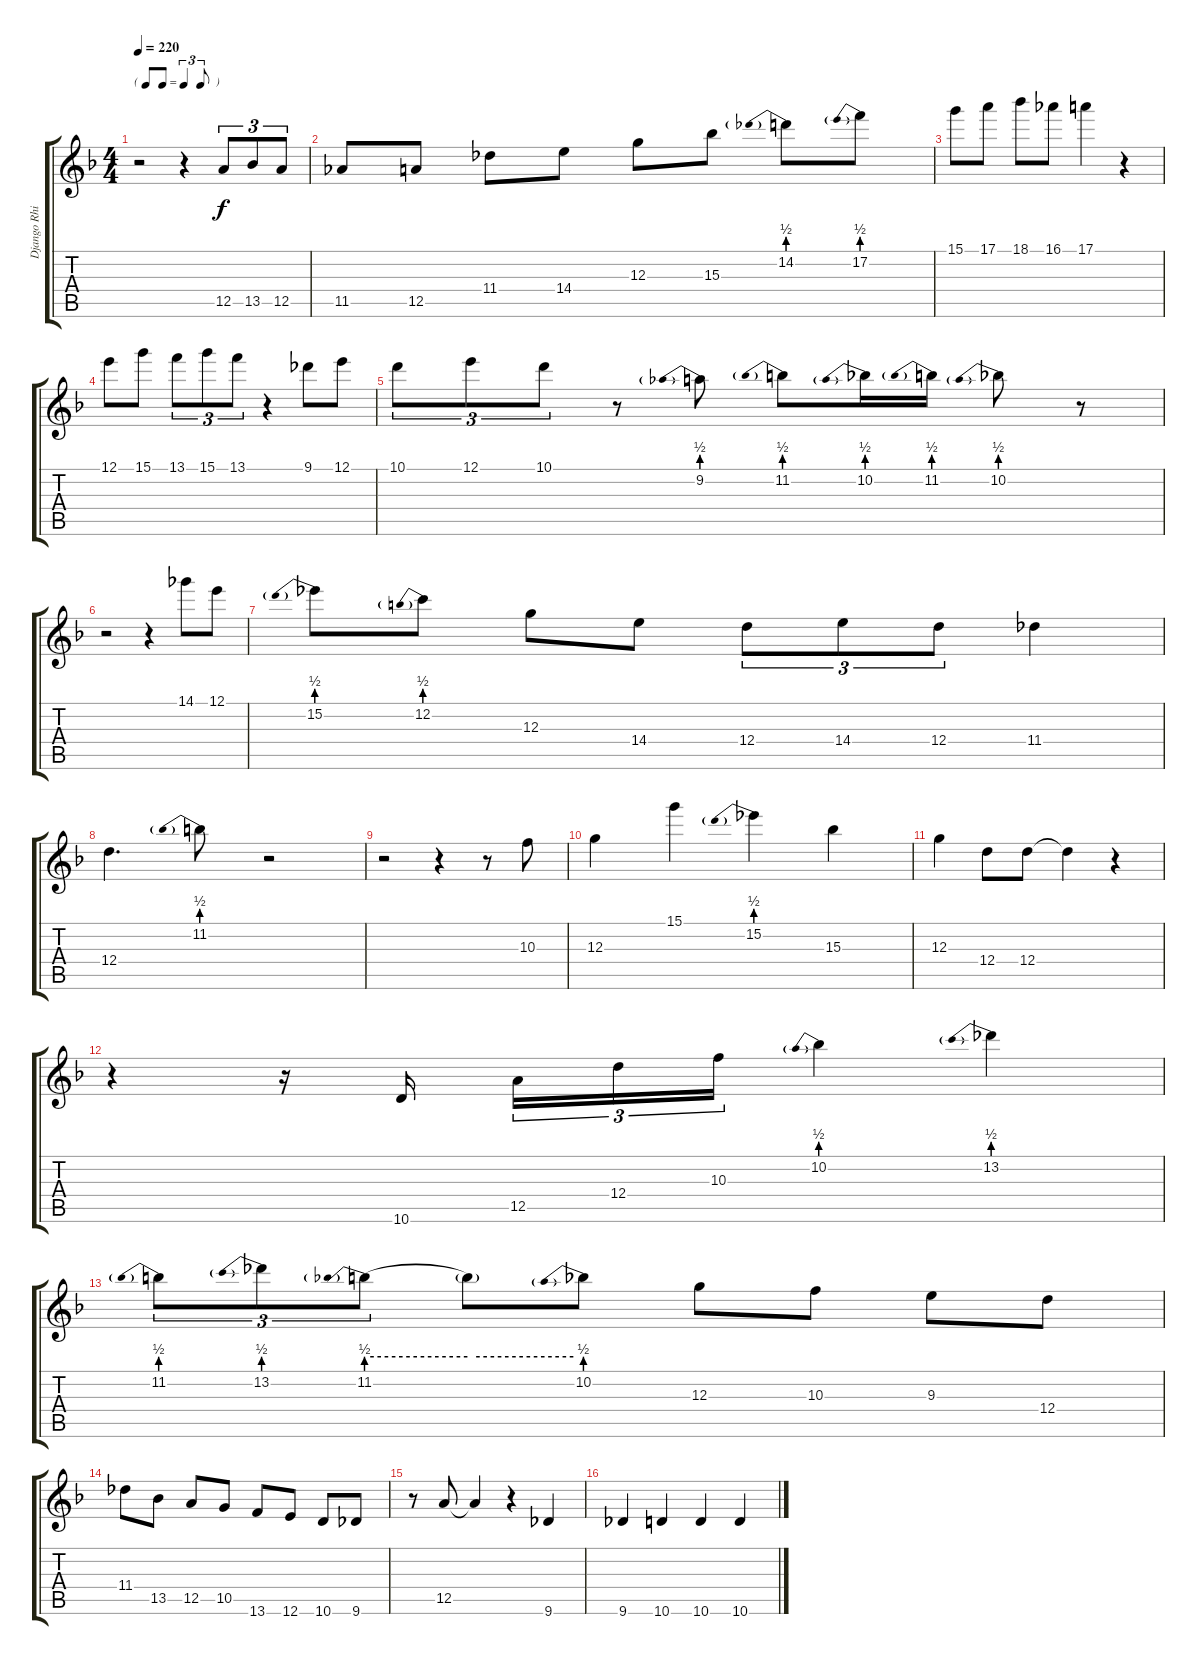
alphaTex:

\track ("Django Rhinehardt" "Django Rhi") {instrument electricguitarjazz}
\staff {score tabs}
\tuning (E4 B3 G3 D3 A2 E2) {hide}
\ts (4 4)
\tf triplet8th
\tempo 220
\clef g2
\ks f
r.2{dy f} r.4 12.5.8{tu (3 2)} 13.5.8{tu (3 2)} 12.5.8{tu (3 2)} |
11.5.8 12.5.8 11.4.8 14.4.8 12.3.8 15.3.8 14.2{be (prebend 0 2 60 2)}.8 17.2{be (prebend 0 2 60 2)}.8 |
15.1.8 17.1.8 18.1.8 16.1.8 17.1.4 r.4 |
12.1.8 15.1.8 13.1.8{tu (3 2)} 15.1.8{tu (3 2)} 13.1.8{tu (3 2)} r.4 9.1.8 12.1.8 |
10.1.8{tu (3 2)} 12.1.8{tu (3 2)} 10.1.8{tu (3 2)} r.8 9.2{be (prebend 0 2 60 2)}.8 11.2{be (prebend 0 2 60 2)}.8 10.2{be (prebend 0 2 60 2)}.16 11.2{be (prebend 0 2 60 2)}.16 10.2{be (prebend 0 2 60 2)}.8 r.8 |
r.2 r.4 14.1.8 12.1.8 |
15.2{be (prebend 0 2 60 2)}.8 12.2{be (prebend 0 2 60 2)}.8 12.3.8 14.4.8 12.4.8{tu (3 2)} 14.4.8{tu (3 2)} 12.4.8{tu (3 2)} 11.4.4 |
12.4.4{d} 11.2{be (prebend 0 2 60 2)}.8 r.2 |
r.2 r.4 r.8 10.3.8 |
12.3.4 15.1.4 15.2{be (prebend 0 2 60 2)}.4 15.3.4 |
12.3.4 12.4.8 12.4.8 12.4{t}.4 r.4 |
r.4 r.16 10.6.16{beam splitsecondary} 12.5.16{tu (3 2)} 12.4.16{tu (3 2)} 10.3.16{tu (3 2)} 10.2{be (prebend 0 2 60 2)}.4 13.2{be (prebend 0 2 60 2)}.4 |
11.2{be (prebend 0 2 60 2)}.8{tu (3 2)} 13.2{be (prebend 0 2 60 2)}.8{tu (3 2)} 11.2{be (prebend 0 2 60 2)}.8{tu (3 2)} 11.2{be (hold 0 2 60 2) t}.8 10.2{be (prebend 0 2 60 2)}.8 12.3.8 10.3.8 9.3.8 12.4.8 |
11.4.8 13.5.8 12.5.8 10.5.8 13.6.8 12.6.8 10.6.8 9.6.8 |
r.8 12.5.8 12.5{t}.4 r.4 9.6.4 |
9.6.4 10.6.4 10.6.4 10.6.4
